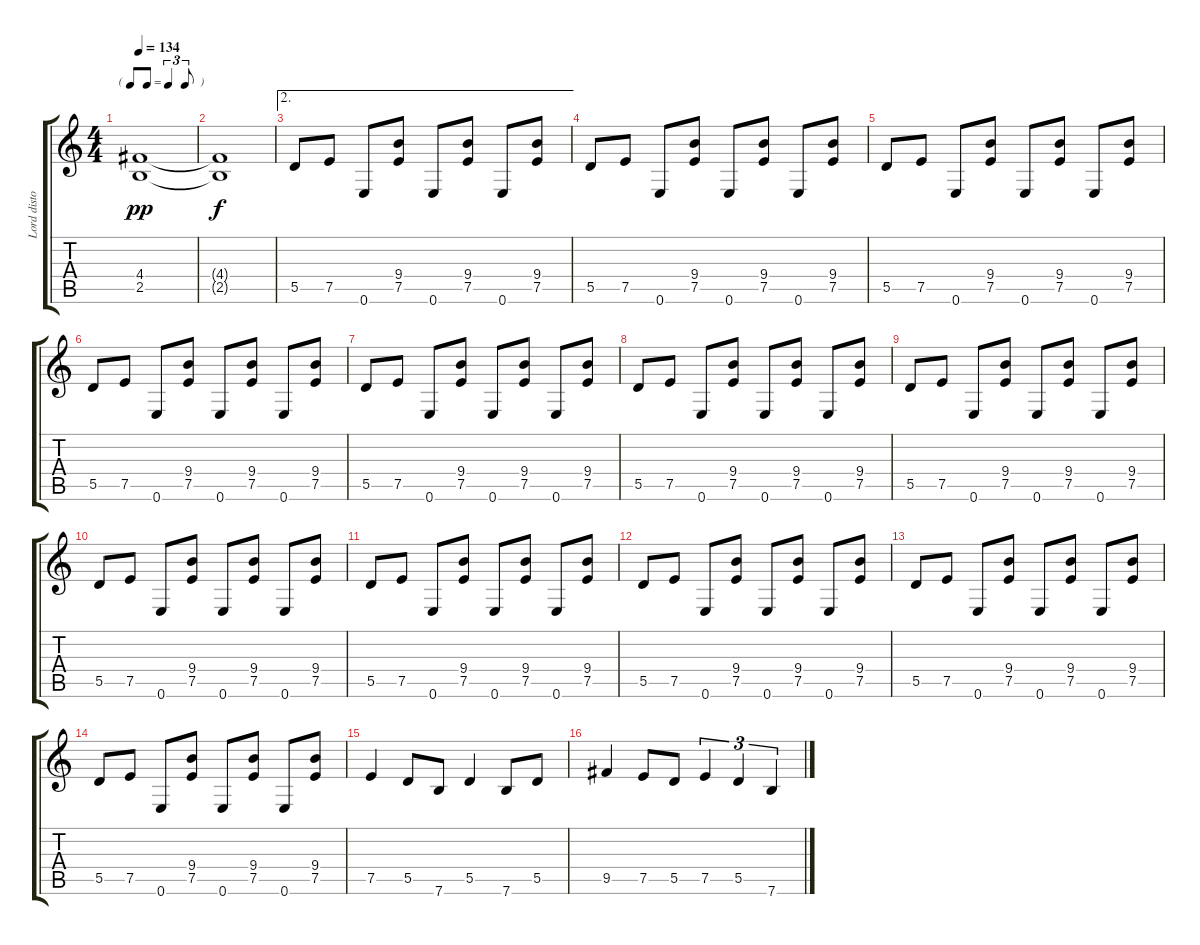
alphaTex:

\track ("Lord distorted organ" "Lord disto") {instrument overdrivenguitar}
\staff {score tabs}
\tuning (E4 B3 G3 D3 A2 E2) {hide}
\ts (4 4)
\tf triplet8th
\tempo 134
\clef g2
\ks c
(4.4 2.5).1{dy pp} |
(4.4{t} 2.5{t}).1{dy f} |
\ae 2
5.5.8 7.5.8 0.6.8 (9.4 7.5).8 0.6.8 (9.4 7.5).8 0.6.8 (9.4 7.5).8 |
5.5.8 7.5.8 0.6.8 (9.4 7.5).8 0.6.8 (9.4 7.5).8 0.6.8 (9.4 7.5).8 |
5.5.8 7.5.8 0.6.8 (9.4 7.5).8 0.6.8 (9.4 7.5).8 0.6.8 (9.4 7.5).8 |
5.5.8 7.5.8 0.6.8 (9.4 7.5).8 0.6.8 (9.4 7.5).8 0.6.8 (9.4 7.5).8 |
5.5.8 7.5.8 0.6.8 (9.4 7.5).8 0.6.8 (9.4 7.5).8 0.6.8 (9.4 7.5).8 |
5.5.8 7.5.8 0.6.8 (9.4 7.5).8 0.6.8 (9.4 7.5).8 0.6.8 (9.4 7.5).8 |
5.5.8 7.5.8 0.6.8 (9.4 7.5).8 0.6.8 (9.4 7.5).8 0.6.8 (9.4 7.5).8 |
5.5.8 7.5.8 0.6.8 (9.4 7.5).8 0.6.8 (9.4 7.5).8 0.6.8 (9.4 7.5).8 |
5.5.8 7.5.8 0.6.8 (9.4 7.5).8 0.6.8 (9.4 7.5).8 0.6.8 (9.4 7.5).8 |
5.5.8 7.5.8 0.6.8 (9.4 7.5).8 0.6.8 (9.4 7.5).8 0.6.8 (9.4 7.5).8 |
5.5.8 7.5.8 0.6.8 (9.4 7.5).8 0.6.8 (9.4 7.5).8 0.6.8 (9.4 7.5).8 |
5.5.8 7.5.8 0.6.8 (9.4 7.5).8 0.6.8 (9.4 7.5).8 0.6.8 (9.4 7.5).8 |
7.5.4 5.5.8 7.6.8 5.5.4 7.6.8 5.5.8 |
9.5.4 7.5.8 5.5.8 7.5.4{tu (3 2)} 5.5.4{tu (3 2)} 7.6.4{tu (3 2)}
